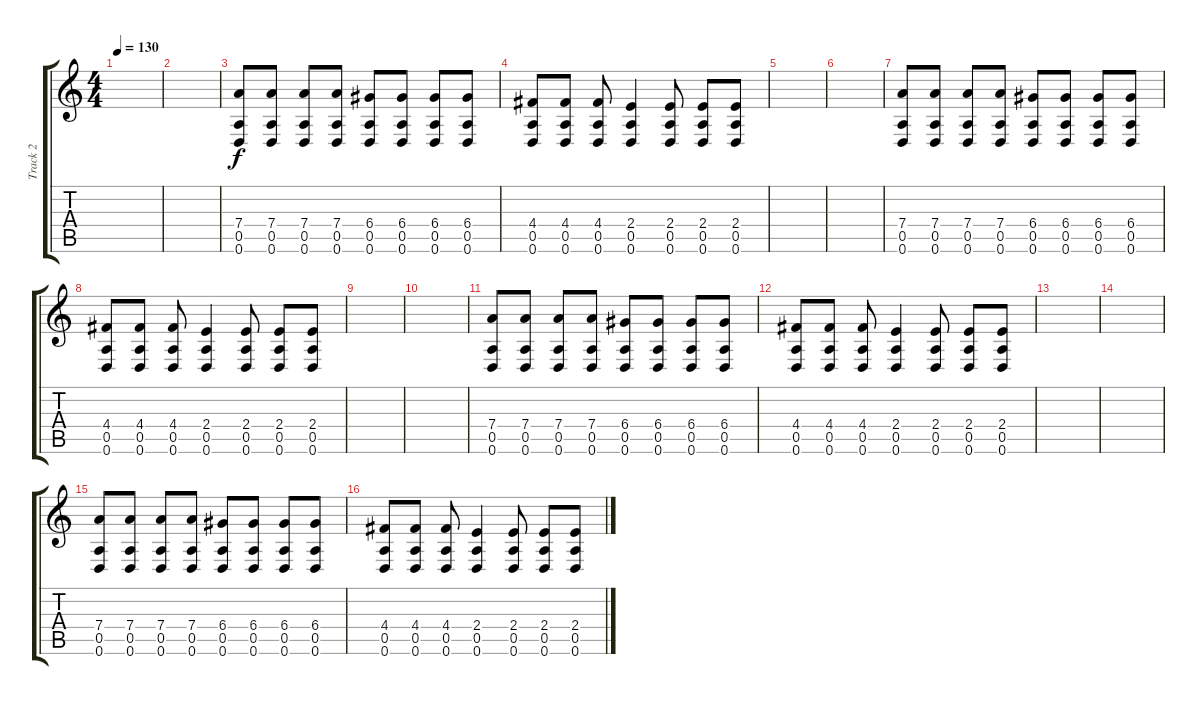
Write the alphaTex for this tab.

\track ("Track 2" "Track 2") {instrument distortionguitar}
\staff {score tabs}
\tuning (E4 B3 G3 D3 A2 D2) {hide}
\ts (4 4)
\tempo 130
\clef g2
\ks c
|
|
(7.4 0.5 0.6).8 (7.4 0.5 0.6).8 (7.4 0.5 0.6).8 (7.4 0.5 0.6).8 (6.4 0.5 0.6).8 (6.4 0.5 0.6).8 (6.4 0.5 0.6).8 (6.4 0.5 0.6).8 |
(4.4 0.5 0.6).8 (4.4 0.5 0.6).8 (4.4 0.5 0.6).8 (2.4 0.5 0.6).4 (2.4 0.5 0.6).8 (2.4 0.5 0.6).8 (2.4 0.5 0.6).8 |
|
|
(7.4 0.5 0.6).8 (7.4 0.5 0.6).8 (7.4 0.5 0.6).8 (7.4 0.5 0.6).8 (6.4 0.5 0.6).8 (6.4 0.5 0.6).8 (6.4 0.5 0.6).8 (6.4 0.5 0.6).8 |
(4.4 0.5 0.6).8 (4.4 0.5 0.6).8 (4.4 0.5 0.6).8 (2.4 0.5 0.6).4 (2.4 0.5 0.6).8 (2.4 0.5 0.6).8 (2.4 0.5 0.6).8 |
|
|
(7.4 0.5 0.6).8 (7.4 0.5 0.6).8 (7.4 0.5 0.6).8 (7.4 0.5 0.6).8 (6.4 0.5 0.6).8 (6.4 0.5 0.6).8 (6.4 0.5 0.6).8 (6.4 0.5 0.6).8 |
(4.4 0.5 0.6).8 (4.4 0.5 0.6).8 (4.4 0.5 0.6).8 (2.4 0.5 0.6).4 (2.4 0.5 0.6).8 (2.4 0.5 0.6).8 (2.4 0.5 0.6).8 |
|
|
(7.4 0.5 0.6).8 (7.4 0.5 0.6).8 (7.4 0.5 0.6).8 (7.4 0.5 0.6).8 (6.4 0.5 0.6).8 (6.4 0.5 0.6).8 (6.4 0.5 0.6).8 (6.4 0.5 0.6).8 |
(4.4 0.5 0.6).8 (4.4 0.5 0.6).8 (4.4 0.5 0.6).8 (2.4 0.5 0.6).4 (2.4 0.5 0.6).8 (2.4 0.5 0.6).8 (2.4 0.5 0.6).8
